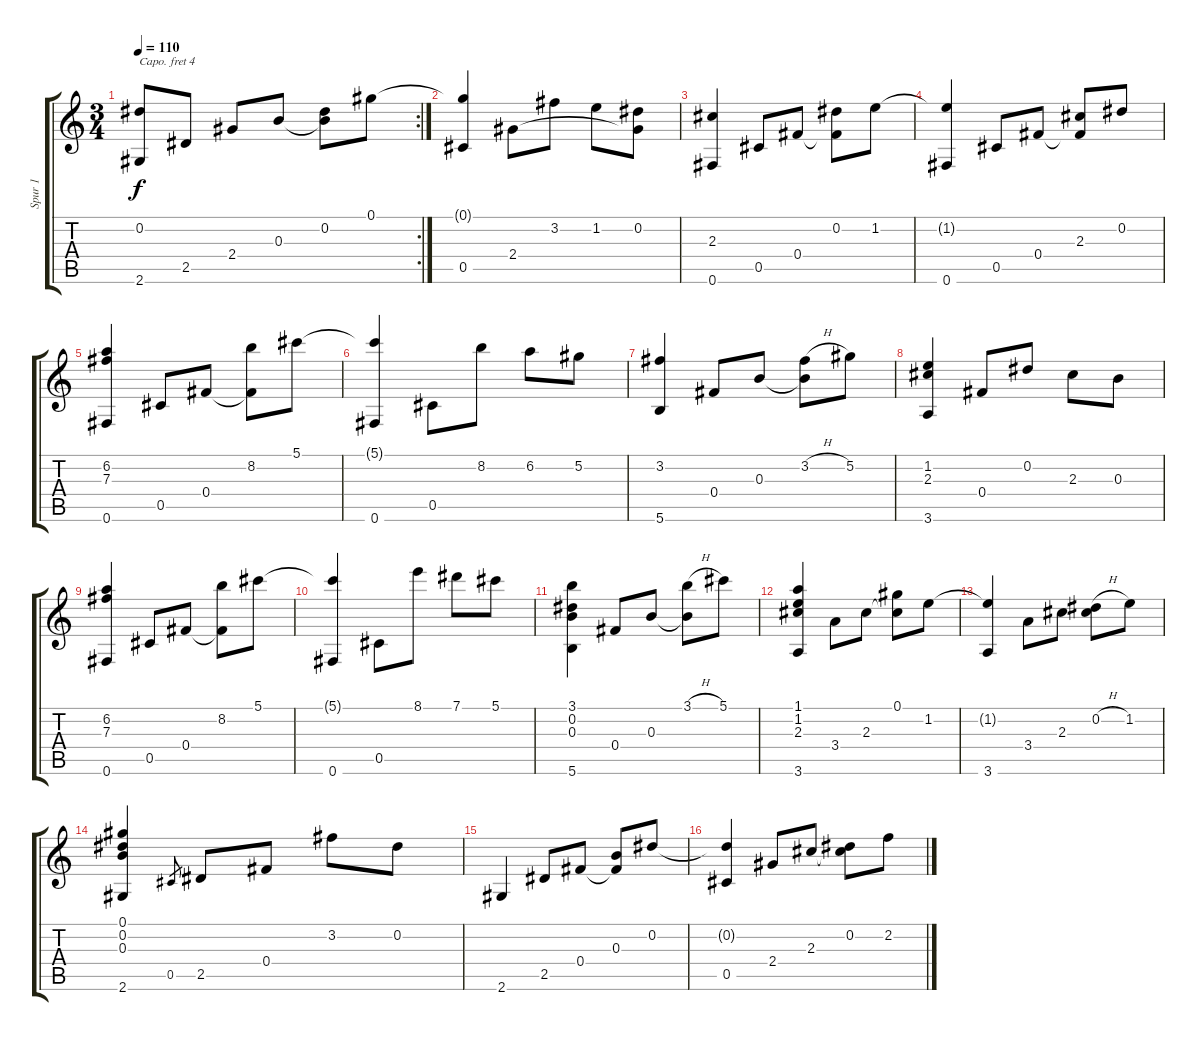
\track ("Spur 1" "Spur 1") {instrument acousticguitarsteel}
\staff {score tabs}
\capo 4
\tuning (E4 B3 G3 D3 A2 D2) {hide}
\rc 2
\ts (3 4)
\tempo 110
\clef g2
\ks c
(0.2{t} 2.6).8{dy f} 2.5.8 2.4.8 0.3.8 (0.2 0.3{t}).8 0.1.8 |
(0.1{t} 0.5).4 2.4.8 3.2.8 1.2.8 (0.2 2.4{t}).8 |
(2.3 0.6).4 0.5.8 0.4.8 (0.2 0.4{t}).8 1.2.8 |
(1.2{t} 0.6).4 0.5.8 0.4.8 (2.3 0.4{t}).8 0.2.8 |
(6.2 7.3 0.6).4 0.5.8 0.4.8 (8.2 0.4{t}).8 5.1.8 |
(5.1{t} 0.6).4 0.5.8 8.2.8 6.2.8 5.2.8 |
(3.2 5.6).4 0.4.8 0.3.8 (3.2{h} 0.3{t}).8 5.2.8 |
(1.2 2.3 3.6).4 0.4.8 0.2.8 2.3.8 0.3.8 |
(6.2 7.3 0.6).4 0.5.8 0.4.8 (8.2 0.4{t}).8 5.1.8 |
(5.1{t} 0.6).4 0.5.8 8.1.8 7.1.8 5.1.8 |
(3.1 0.2 0.3 5.6).4 0.4.8 0.3.8 (3.1{h} 0.3{t}).8 5.1.8 |
(1.1 1.2 2.3 3.6).4 3.4.8 2.3.8 (0.1 2.3{t}).8 1.2.8 |
(1.2{t} 3.6).4 3.4.8 2.3.8 (0.2{h} 2.3{t}).8 1.2.8 |
(0.1 0.2 0.3 2.6).4 0.5.8{gr} 2.5.8 0.4.8 3.2.8 0.2.8 |
2.6.4 2.5.8 0.4.8 (0.3 0.4{t}).8 0.2.8 |
(0.2{t} 0.5).4 2.4.8 2.3.8 (0.2 2.3{t}).8 2.2.8
